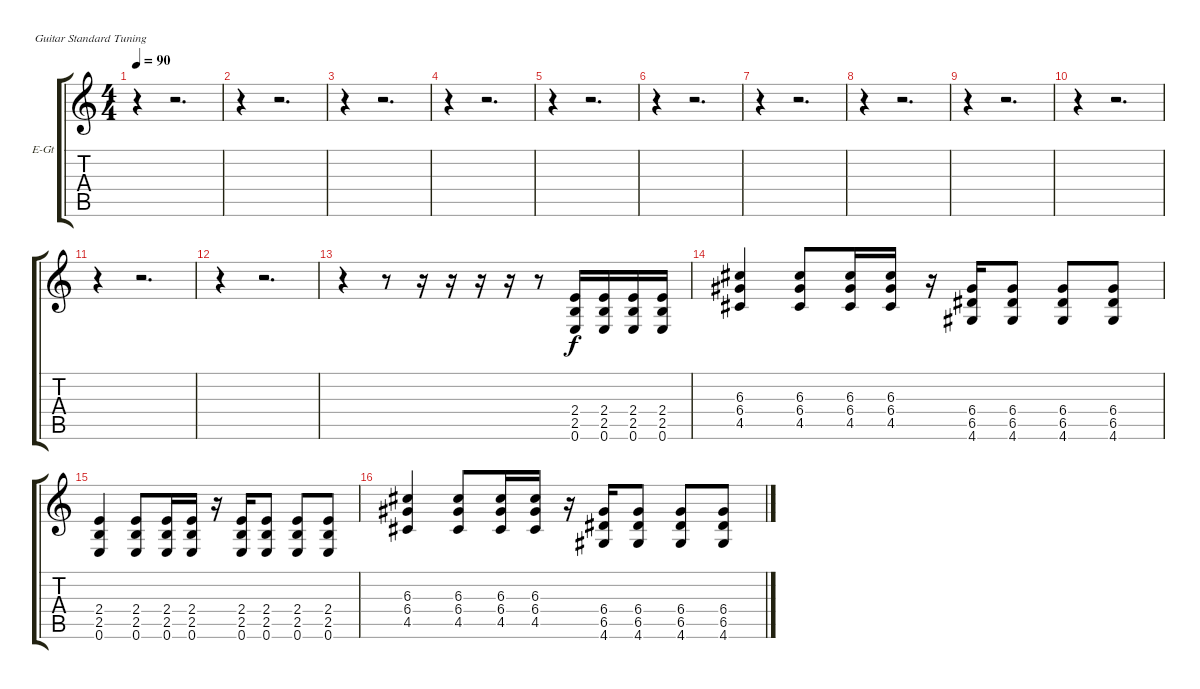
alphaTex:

\bracketExtendMode groupsimilarinstruments
\firstSystemTrackNameOrientation horizontal
\otherSystemsTrackNameOrientation horizontal
\track ("Guitar " "E-Gt") {instrument distortionguitar}
\staff {score tabs}
\tuning (E4 B3 G3 D3 A2 E2)
\ts (4 4)
\tempo 90
\clef g2
\ks c
r.4{dy f} r.2{d} |
r.4 r.2{d} |
r.4 r.2{d} |
r.4 r.2{d} |
r.4 r.2{d} |
r.4 r.2{d} |
r.4 r.2{d} |
r.4 r.2{d} |
r.4 r.2{d} |
r.4 r.2{d} |
r.4 r.2{d} |
r.4 r.2{d} |
r.4 r.8 r.16 r.16 r.16 r.16 r.8 (2.4 2.5 0.6).16 (2.4 2.5 0.6).16 (2.4 2.5 0.6).16 (2.4 2.5 0.6).16 |
(6.3 6.4 4.5).4 (6.3 6.4 4.5).8 (6.3 6.4 4.5).16 (6.3 6.4 4.5).16 r.16 (6.4 6.5 4.6).16 (6.4 6.5 4.6).8 (6.4 6.5 4.6).8 (6.4 6.5 4.6).8 |
(2.4 2.5 0.6).4 (2.4 2.5 0.6).8 (2.4 2.5 0.6).16 (2.4 2.5 0.6).16 r.16 (2.4 2.5 0.6).16 (2.4 2.5 0.6).8 (2.4 2.5 0.6).8 (2.4 2.5 0.6).8 |
(6.3 6.4 4.5).4 (6.3 6.4 4.5).8 (6.3 6.4 4.5).16 (6.3 6.4 4.5).16 r.16 (6.4 6.5 4.6).16 (6.4 6.5 4.6).8 (6.4 6.5 4.6).8 (6.4 6.5 4.6).8
